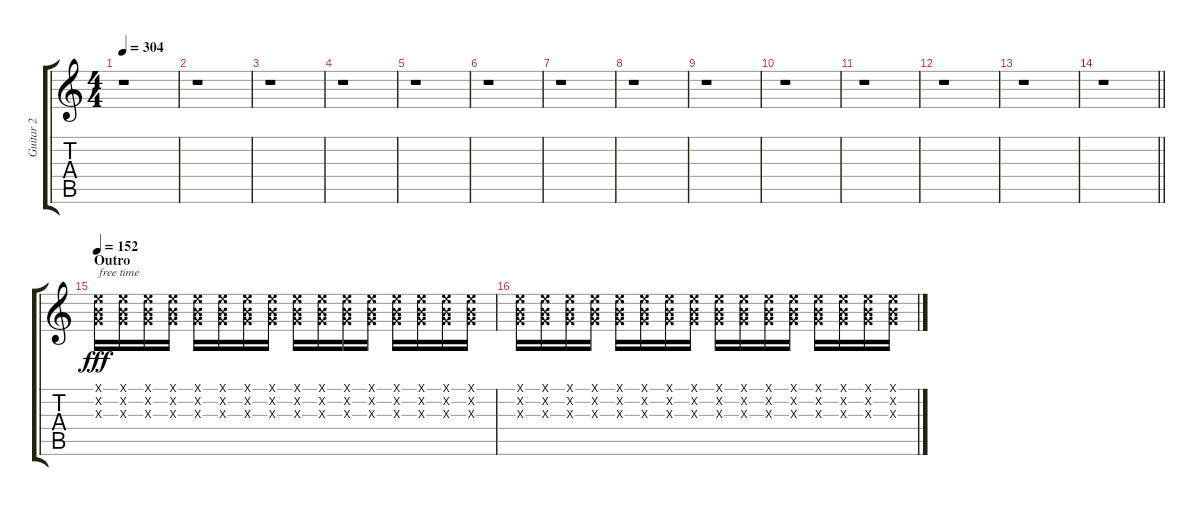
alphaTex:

\track ("Guitar 2" "Guitar 2") {instrument distortionguitar}
\staff {score tabs}
\tuning (E4 B3 G3 D3 A2 E2) {hide}
\ts (4 4)
\tempo 304
\clef g2
\ks c
r.1{dy f} |
r.1 |
r.1 |
r.1 |
r.1 |
r.1 |
r.1 |
r.1 |
r.1 |
r.1 |
r.1 |
r.1 |
r.1 |
\barLineRight lightlight
r.1 |
\section ("" "Outro")
\tempo 152
(0.1{x} 0.2{x} 0.3{x}).16{txt "free time" dy fff instrument overdrivenguitar} (0.1{x} 0.2{x} 0.3{x}).16 (0.1{x} 0.2{x} 0.3{x}).16 (0.1{x} 0.2{x} 0.3{x}).16 (0.1{x} 0.2{x} 0.3{x}).16 (0.1{x} 0.2{x} 0.3{x}).16 (0.1{x} 0.2{x} 0.3{x}).16 (0.1{x} 0.2{x} 0.3{x}).16 (0.1{x} 0.2{x} 0.3{x}).16 (0.1{x} 0.2{x} 0.3{x}).16 (0.1{x} 0.2{x} 0.3{x}).16 (0.1{x} 0.2{x} 0.3{x}).16 (0.1{x} 0.2{x} 0.3{x}).16 (0.1{x} 0.2{x} 0.3{x}).16 (0.1{x} 0.2{x} 0.3{x}).16 (0.1{x} 0.2{x} 0.3{x}).16 |
(0.1{x} 0.2{x} 0.3{x}).16 (0.1{x} 0.2{x} 0.3{x}).16 (0.1{x} 0.2{x} 0.3{x}).16 (0.1{x} 0.2{x} 0.3{x}).16 (0.1{x} 0.2{x} 0.3{x}).16 (0.1{x} 0.2{x} 0.3{x}).16 (0.1{x} 0.2{x} 0.3{x}).16 (0.1{x} 0.2{x} 0.3{x}).16 (0.1{x} 0.2{x} 0.3{x}).16 (0.1{x} 0.2{x} 0.3{x}).16 (0.1{x} 0.2{x} 0.3{x}).16 (0.1{x} 0.2{x} 0.3{x}).16 (0.1{x} 0.2{x} 0.3{x}).16 (0.1{x} 0.2{x} 0.3{x}).16 (0.1{x} 0.2{x} 0.3{x}).16 (0.1{x} 0.2{x} 0.3{x}).16
